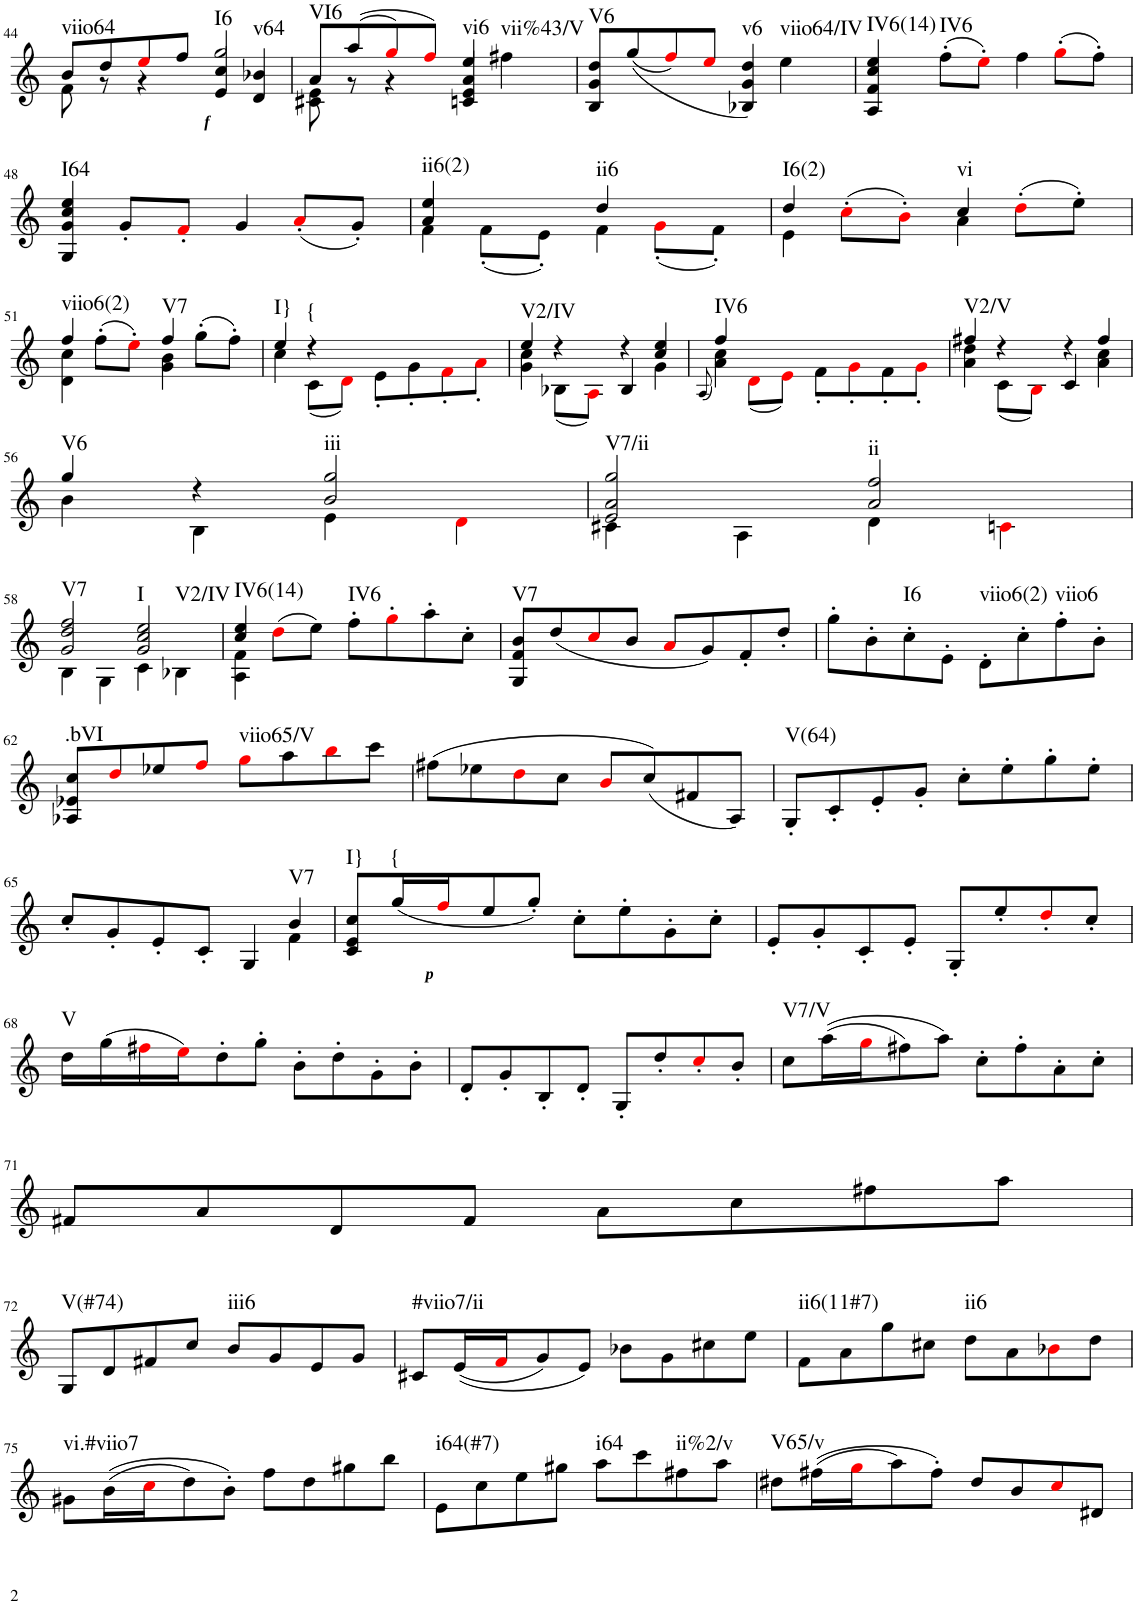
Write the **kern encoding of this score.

**kern	**harte
*part1	*part1
*staff1	*
*I"unbenannt	*
!!LO:PB:g=z
*clefG2	*
*k[]	*
*M2/2	*
=44	=44
*^	*
!	!	!LO:H:kt=viio64
8b/L	8f\	N
8dd/	8r	.
8eei/	4r	.
8ff/J	.	.
!LO:TX:b:Bi:t=f	!	!LO:H:n=1:kt=I6
!	!	!LO:H:n=2:kt=v64
2gg/	4e/ 4cc/	N N
.	4d/ 4b-X/	.
=45	=45	=45
!	!	!LO:H:kt=VI6
8a/L	8c#X\ 8e\	N
((8aa/	8r	.
8ggi/)	4r	.
8ffi/J)	.	.
!	!	!LO:H:kt=vi6
4ee/	4cn/ 4e/ 4a/	N
!	!	!LO:H:kt=vii%43/V
4ff#X\	4ryy	N
=46	=46	=46
!	!	!LO:H:kt=V6
*v	*v	*
8B/ 8g/ 8dd/L	N
((8gg/	.
8ffi/)	.
8eei/J	.
!	!LO:H:kt=v6
4B-X/ 4g/ 4dd/)	N
!	!LO:H:kt=viio64/IV
4ee\	N
=47	=47
!	!LO:H:kt=IV6(14)
4A/ 4f/ 4cc/ 4ee/	N
!	!LO:H:kt=IV6
(8ff'\L	N
8ee'i\J)	.
4ff\	.
(8gg'i\L	.
8ff'\J)	.
!!LO:LB:g=z
=48	=48
!	!LO:H:kt=I64
4G/ 4g/ 4cc/ 4ee/	N
8g'/L	.
8f'i/J	.
4g/	.
(8a'i/L	.
8g'/J)	.
=49	=49
*^	*
!	!	!LO:H:kt=ii6(2)
4a/ 4ee/	4f\	N
4ryy	(8f'\L	.
.	8e'\J)	.
!	!	!LO:H:kt=ii6
4dd/	4f\	N
4ryy	(8g'i\L	.
.	8f'\J)	.
=50	=50	=50
!	!	!LO:H:kt=I6(2)
4dd/	4e\	N
(8cc'i\L	4ryy	.
8b'i\J)	.	.
!	!	!LO:H:kt=vi
4cc/	4a\	N
(8dd'i\L	4ryy	.
8ee'\J)	.	.
!!LO:LB:g=z	!!
=51	=51	=51
!	!	!LO:H:kt=viio6(2)
4ff/	4d\ 4cc\	N
(8ff'\L	4ryy	.
8ee'i\J)	.	.
!	!	!LO:H:kt=V7
4ff/	4g\ 4b\	N
(8gg'\L	4ryy	.
8ff'\J)	.	.
=52	=52	=52
!	!	!LO:H:kt=I}
4ee/	4cc\	N
!	!	!LO:H:kt={
4r	(8c\L	N
.	8di\J)	.
2ryy	8e'\L	.
.	8g'\	.
.	8f'i\	.
.	8a'i\J	.
=53	=53	=53
!	!	!LO:H:kt=V2/IV
4ee/	4g\ 4cc\	N
4r	(8B-X\L	.
.	8Ai\J)	.
4r	4B-/	.
4cc/ 4ee/	4g\	.
=54	=54	=54
.	(8qA/	.
!	!	!LO:H:kt=IV6
4ff/	4a\ 4cc\)	N
4ryy	(8di\L	.
.	8ei\J)	.
2ryy	8f'\L	.
.	8g'i\	.
.	8f'\	.
.	8g'i\J	.
=55	=55	=55
!	!	!LO:H:kt=V2/V
4ff#X/	4a\ 4dd\	N
4r	(8c\L	.
.	8Bi\J)	.
4r	4c/	.
4ff#/	4a\ 4cc\	.
!!LO:LB:g=z	!!
=56	=56	=56
!	!	!LO:H:kt=V6
4gg/	4b\	N
4r	4B\	.
!	!	!LO:H:kt=iii
2b/ 2gg/	4e\	N
.	4di\	.
=57	=57	=57
!	!	!LO:H:kt=V7/ii
2e/ 2a/ 2gg/	4c#X\	N
.	4A\	.
!	!	!LO:H:kt=ii
2a/ 2ff/	4d\	N
.	4cni\	.
!!LO:LB:g=z	!!
=58	=58	=58
!	!	!LO:H:kt=V7
2g/ 2dd/ 2ff/	4B\	N
.	4G\	.
!	!	!LO:H:n=1:kt=I
!	!	!LO:H:n=2:kt=V2/IV
2g/ 2cc/ 2ee/	4c\	N N
.	4B-X\	.
=59	=59	=59
!	!	!LO:H:kt=IV6(14)
4cc/ 4ee/	4A\ 4f\	N
(8ddi\L	2.ryy	.
8ee\J)	.	.
!	!	!LO:H:kt=IV6
8ff'\L	.	N
8gg'i\	.	.
8aa'\	.	.
8cc'\J	.	.
*v	*v	*
=60	=60
!	!LO:H:kt=V7
8G/ 8f/ 8b/L	N
(8dd/	.
8cci/	.
8b/J	.
8ai/L	.
8g/)	.
8f'/	.
8dd'/J	.
=61	=61
8gg'\L	.
8b'\	.
!	!LO:H:kt=I6
8cc'\	N
8e'\J	.
!	!LO:H:kt=viio6(2)
8d'\L	N
8cc'\	.
!	!LO:H:kt=viio6
8ff'\	N
8b'\J	.
!!LO:LB:g=z
=62	=62
!	!LO:H:kt=.bVI
8A-X/ 8e-X/ 8cc/L	N
8ddi/	.
8ee-X/	.
8ffi/J	.
!	!LO:H:kt=viio65/V
8ggi\L	N
8aa\	.
8bbi\	.
8ccc\J	.
=63	=63
(8ff#X\L	.
8ee-X\	.
8ddi\	.
8cc\J	.
8bi/L	.
(8cc/)	.
8f#X/	.
8A/J)	.
=64	=64
!	!LO:H:kt=V(64)
8G'/L	N
8c'/	.
8e'/	.
8g'/J	.
8cc'\L	.
8ee'\	.
8gg'\	.
8ee'\J	.
!!LO:LB:g=z
=65	=65
*^	*
8cc'/L	2.ryy	.
8g'/	.	.
8e'/	.	.
8c'/J	.	.
4G/	.	.
!	!	!LO:H:kt=V7
4b/	4f\	N
=66	=66	=66
!	!	!LO:H:kt=I}
*v	*v	*
8c/ 8e/ 8cc/L	N
!	!LO:H:kt={
(16gg/L	N
!LO:TX:b:Bi:t=p	!
16ffi/J	.
8ee/	.
8gg'/J)	.
8cc'\L	.
8ee'\	.
8g'\	.
8cc'\J	.
=67	=67
8e'/L	.
8g'/	.
8c'/	.
8e'/J	.
8G'/L	.
8ee'/	.
8dd'i/	.
8cc'/J	.
!!LO:LB:g=z
=68	=68
!	!LO:H:kt=V
16dd\LL	N
(16gg\	.
16ff#Xi\	.
16eei\J)	.
8dd'\	.
8gg'\J	.
8b'\L	.
8dd'\	.
8g'\	.
8b'\J	.
=69	=69
8d'/L	.
8g'/	.
8B'/	.
8d'/J	.
8G'/L	.
8dd'/	.
8cc'i/	.
8b'/J	.
=70	=70
!	!LO:H:kt=V7/V
8cc\L	N
((16aa\L	.
16ggi\J	.
8ff#X\)	.
8aa\J)	.
8cc'\L	.
8ff#'\	.
8a'\	.
8cc'\J	.
!!LO:LB:g=z
=71	=71
8f#X/L	.
8a/	.
8d/	.
8f#/J	.
8a\L	.
8cc\	.
8ff#X\	.
8aa\J	.
!!LO:LB:g=z
=72	=72
!	!LO:H:kt=V(#74)
8G/L	N
8d/	.
8f#X/	.
8cc/J	.
!	!LO:H:kt=iii6
8b/L	N
8g/	.
8e/	.
8g/J	.
=73	=73
!	!LO:H:kt=#viio7/ii
8c#X/L	N
((16e/L	.
16fi/J	.
8g/)	.
8e/J)	.
8b-X\L	.
8g\	.
8cc#X\	.
8ee\J	.
=74	=74
!	!LO:H:kt=ii6(11#7)
8f\L	N
8a\	.
8gg\	.
8cc#X\J	.
!	!LO:H:kt=ii6
8dd\L	N
8a\	.
8b-Xi\	.
8dd\J	.
!!LO:LB:g=z
=75	=75
!	!LO:H:kt=vi.#viio7
8g#X\L	N
((16b\L	.
16cci\J	.
8dd\)	.
8b'\J)	.
8ff\L	.
8dd\	.
8gg#X\	.
8bb\J	.
=76	=76
!	!LO:H:kt=i64(#7)
8e\L	N
8cc\	.
8ee\	.
8gg#X\J	.
!	!LO:H:kt=i64
8aa\L	N
8ccc\	.
!	!LO:H:kt=ii%2/v
8ff#X\	N
8aa\J	.
=77	=77
!	!LO:H:kt=V65/v
8dd#X\L	N
((16ff#X\L	.
16ggi\J	.
8aa\)	.
8ff#'\J)	.
8dd#/L	.
8b/	.
8cci/	.
8d#X/J	.
=	=
*-	*-
